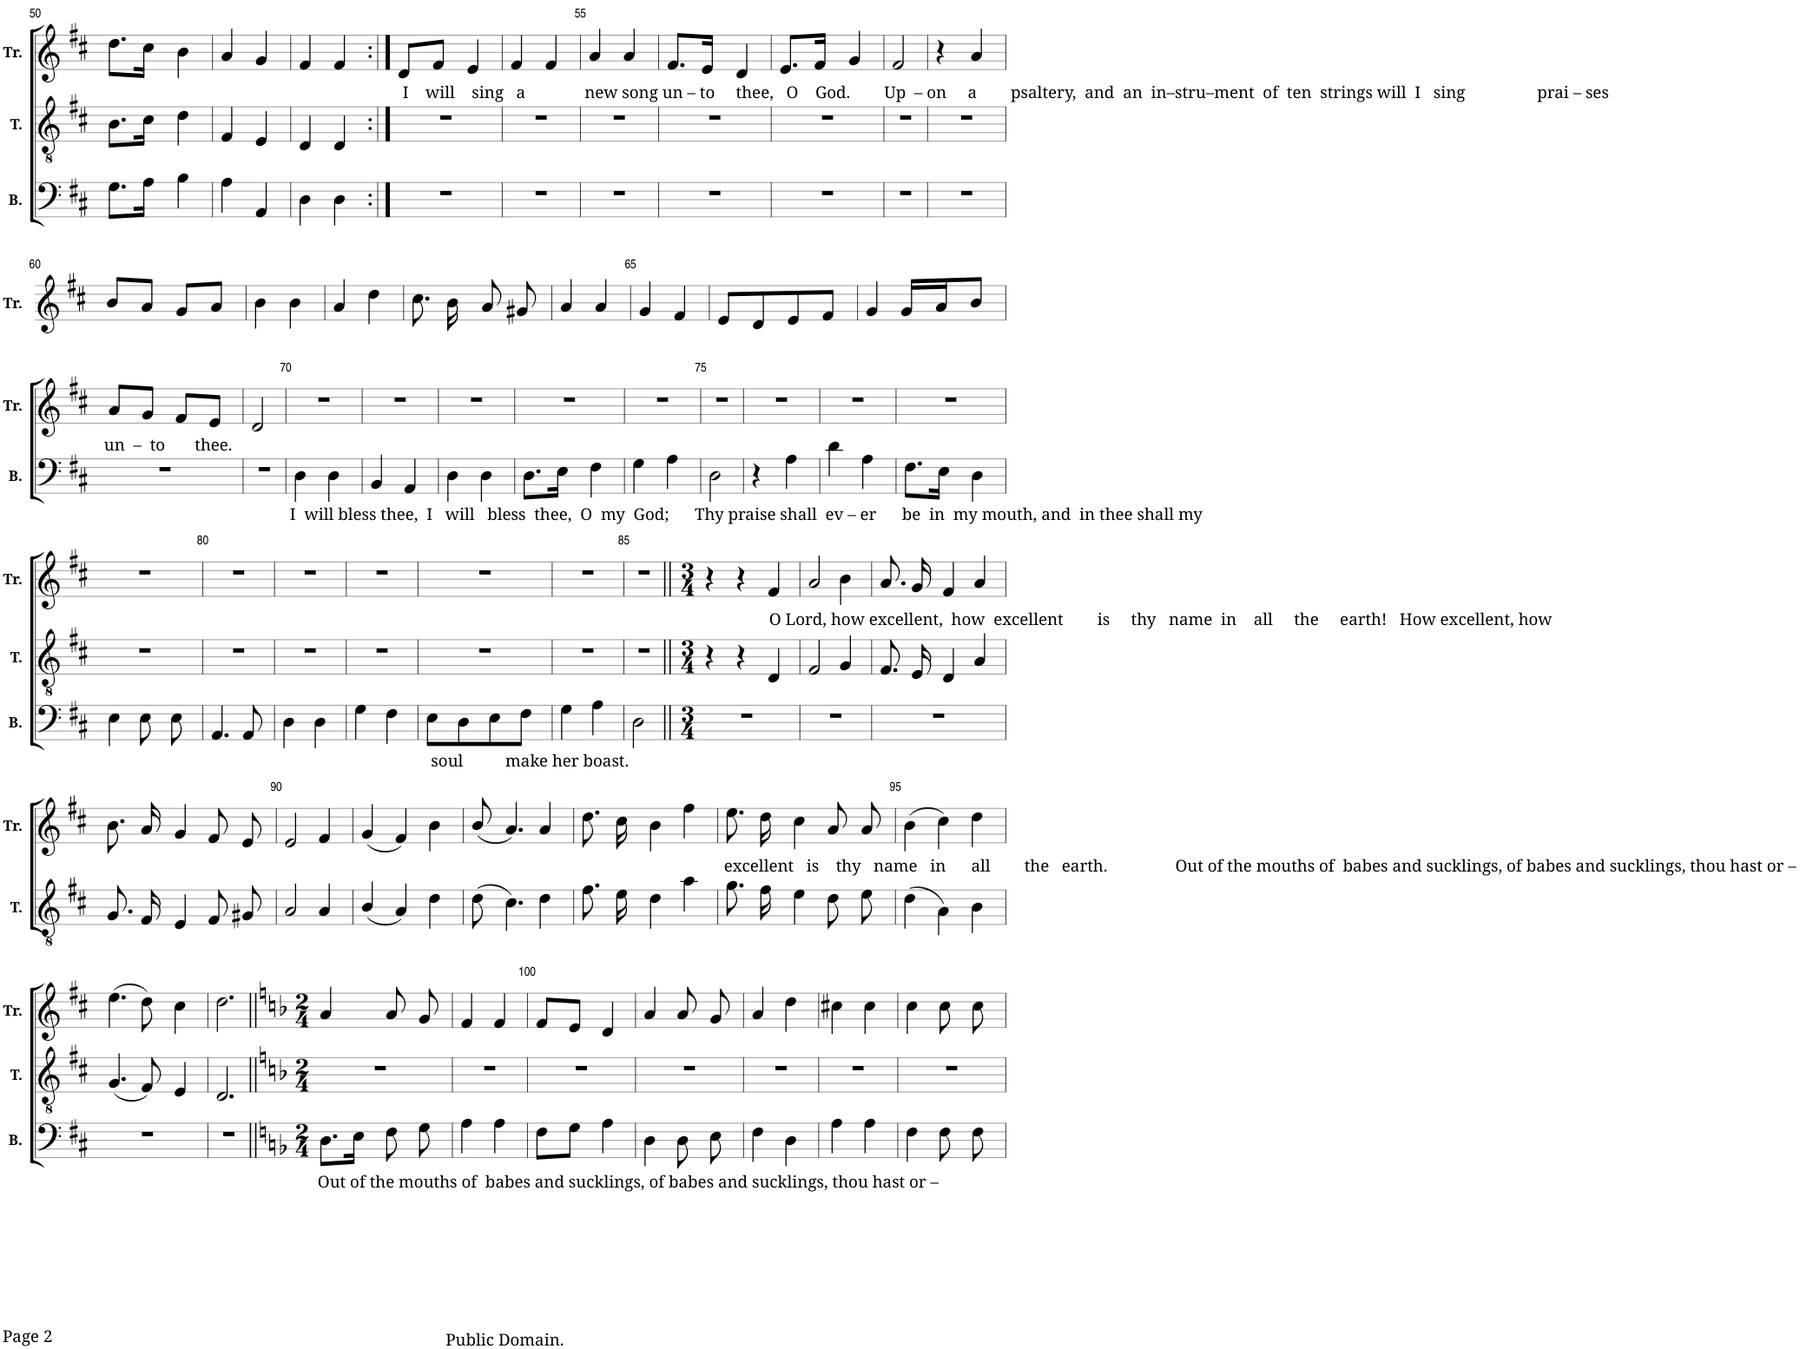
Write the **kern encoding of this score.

**kern	**kern	**kern
*part3	*part2	*part1
*staff3	*staff2	*staff1
*I"B.	*I"T.	*I"Tr.
*I'B.	*I'T.	*I'Tr.
!!LO:PB:g=z
*clefF4	*clefGv2	*clefG2
*k[f#c#]	*k[f#c#]	*k[f#c#]
*M2/4	*M2/4	*M2/4
=50	=50	=50
8.G\L	8.B\L	8.dd\L
16A\Jk	16c#\Jk	16cc#\Jk
4B\	4d\	4b\
=51	=51	=51
4A\	4F#/	4a/
4AA/	4E/	4g/
=52	=52	=52
4D\	4D/	4f#/
4D\	4D/	4f#/
=53:|!	=53:|!	=53:|!
!	!	!LO:TX:b:t=I    will    sing   a
2r	2r	8d/L
.	.	8f#/J
.	.	4e/
=54	=54	=54
2r	2r	4f#/
.	.	4f#/
=55	=55	=55
!	!	!LO:TX:b:t=new song un – to     thee,   O    God.        Up  – on     a        psaltery,  and  an  in–stru–ment  of  ten  strings will  I   sing                 prai – ses
2r	2r	4a/
.	.	4a/
=56	=56	=56
2r	2r	8.f#/L
.	.	16e/Jk
.	.	4d/
=57	=57	=57
2r	2r	8.e/L
.	.	16f#/Jk
.	.	4g/
=58	=58	=58
2r	2r	2f#/
=59	=59	=59
2r	2r	4r
.	.	4a/
!!LO:LB:g=z
=60	=60	=60
2r	2r	8b/L
.	.	8a/J
.	.	8g/L
.	.	8a/J
=61	=61	=61
2r	2r	4b\
.	.	4b\
=62	=62	=62
2r	2r	4a/
.	.	4dd\
=63	=63	=63
2r	2r	8.cc#\
.	.	16b\
.	.	8a/
.	.	8g#X/
=64	=64	=64
2r	2r	4a/
.	.	4a/
=65	=65	=65
2r	2r	4g/
.	.	4f#/
=66	=66	=66
2r	2r	8e/L
.	.	8d/
.	.	8e/
.	.	8f#/J
=67	=67	=67
2r	2r	4g/
.	.	16g/LL
.	.	16a/J
.	.	8b/J
!!LO:LB:g=z
=68	=68	=68
!	!	!LO:TX:b:t=un  –  to       thee.
2r	2r	8a/L
.	.	8g/J
.	.	8f#/L
.	.	8e/J
=69	=69	=69
2r	2r	2d/
=70	=70	=70
!LO:TX:b:t=I  will bless thee,  I   will   bless  thee,  O  my  God;      Thy praise shall  ev – er      be  in  my mouth, and  in thee shall my	!	!
4D\	2r	2r
4D\	.	.
=71	=71	=71
4BB/	2r	2r
4AA/	.	.
=72	=72	=72
4D\	2r	2r
4D\	.	.
=73	=73	=73
8.D\L	2r	2r
16E\Jk	.	.
4F#\	.	.
=74	=74	=74
4G\	2r	2r
4A\	.	.
=75	=75	=75
2D\	2r	2r
=76	=76	=76
4r	2r	2r
4A\	.	.
=77	=77	=77
4d\	2r	2r
4A\	.	.
=78	=78	=78
8.F#\L	2r	2r
16E\Jk	.	.
4D\	.	.
!!LO:LB:g=z
=79	=79	=79
4E\	2r	2r
8E\	.	.
8E\	.	.
=80	=80	=80
4.AA/	2r	2r
8AA/	.	.
=81	=81	=81
4D\	2r	2r
4D\	.	.
=82	=82	=82
4G\	2r	2r
4F#\	.	.
=83	=83	=83
!LO:TX:b:t=soul          make her boast.	!	!
8E\L	2r	2r
8D\	.	.
8E\	.	.
8F#\J	.	.
=84	=84	=84
4G\	2r	2r
4A\	.	.
=85	=85	=85
2D\	2r	2r
=86||	=86||	=86||
*M3/4	*M3/4	*M3/4
2.r	4r	4r
.	4r	4r
!	!	!LO:TX:b:t=O Lord, how excellent,  how  excellent        is     thy   name  in    all     the     earth!   How excellent, how
.	4D/	4f#/
=87	=87	=87
2.r	2F#/	2a/
.	4G/	4b\
=88	=88	=88
2.r	8.F#/	8.a/
.	16E/	16g/
.	4D/	4f#/
.	4A/	4a/
!!LO:LB:g=z
=89	=89	=89
2.r	8.G/	8.b\
.	16F#/	16a/
.	4E/	4g/
.	8F#/	8f#/
.	8G#X/	8e/
=90	=90	=90
2.r	2A/	2e/
.	4A/	4f#/
=91	=91	=91
2.r	(4B/	(4g/
.	4A/)	4f#/)
.	4d\	4b\
=92	=92	=92
2.r	(8d\	(8b/
.	4.c#\)	4.a/)
.	4d\	4a/
=93	=93	=93
2.r	8.f#\	8.dd\
.	16e\	16cc#\
.	4d\	4b\
.	4a\	4ff#\
=94	=94	=94
!	!	!LO:TX:b:t=excellent   is    thy   name   in      all        the   earth.                Out of the mouths of  babes and sucklings, of babes and sucklings, thou hast or –
2.r	8.g\	8.ee\
.	16f#\	16dd\
.	4e\	4cc#\
.	8d\	8a/
.	8e\	8a/
=95	=95	=95
2.r	(4d\	(4b\
.	4A\)	4cc#\)
.	4B\	4dd\
!!LO:LB:g=z
=96	=96	=96
2.r	(4.G/	(4.ee\
.	8F#/)	8dd\)
.	4E/	4cc#\
=97	=97	=97
2.r	2.D/	2.dd\
=98||	=98||	=98||
*k[b-]	*k[b-]	*k[b-]
*M2/4	*M2/4	*M2/4
!LO:TX:b:t=Out of the mouths of  babes and sucklings, of babes and sucklings, thou hast or –	!	!
8.D\L	2r	4a/
16E\Jk	.	.
8F\	.	8a/
8G\	.	8g/
=99	=99	=99
4A\	2r	4f/
4A\	.	4f/
=100	=100	=100
8F\L	2r	8f/L
8G\J	.	8e/J
4A\	.	4d/
=101	=101	=101
4D\	2r	4a/
8D\	.	8a/
8E\	.	8g/
=102	=102	=102
4F\	2r	4a/
4D\	.	4dd\
=103	=103	=103
4A\	2r	4cc#X\
4A\	.	4cc#\
=104	=104	=104
4F\	2r	4cc\
8F\	.	8cc\
8F\	.	8cc\
=	=	=
*-	*-	*-
